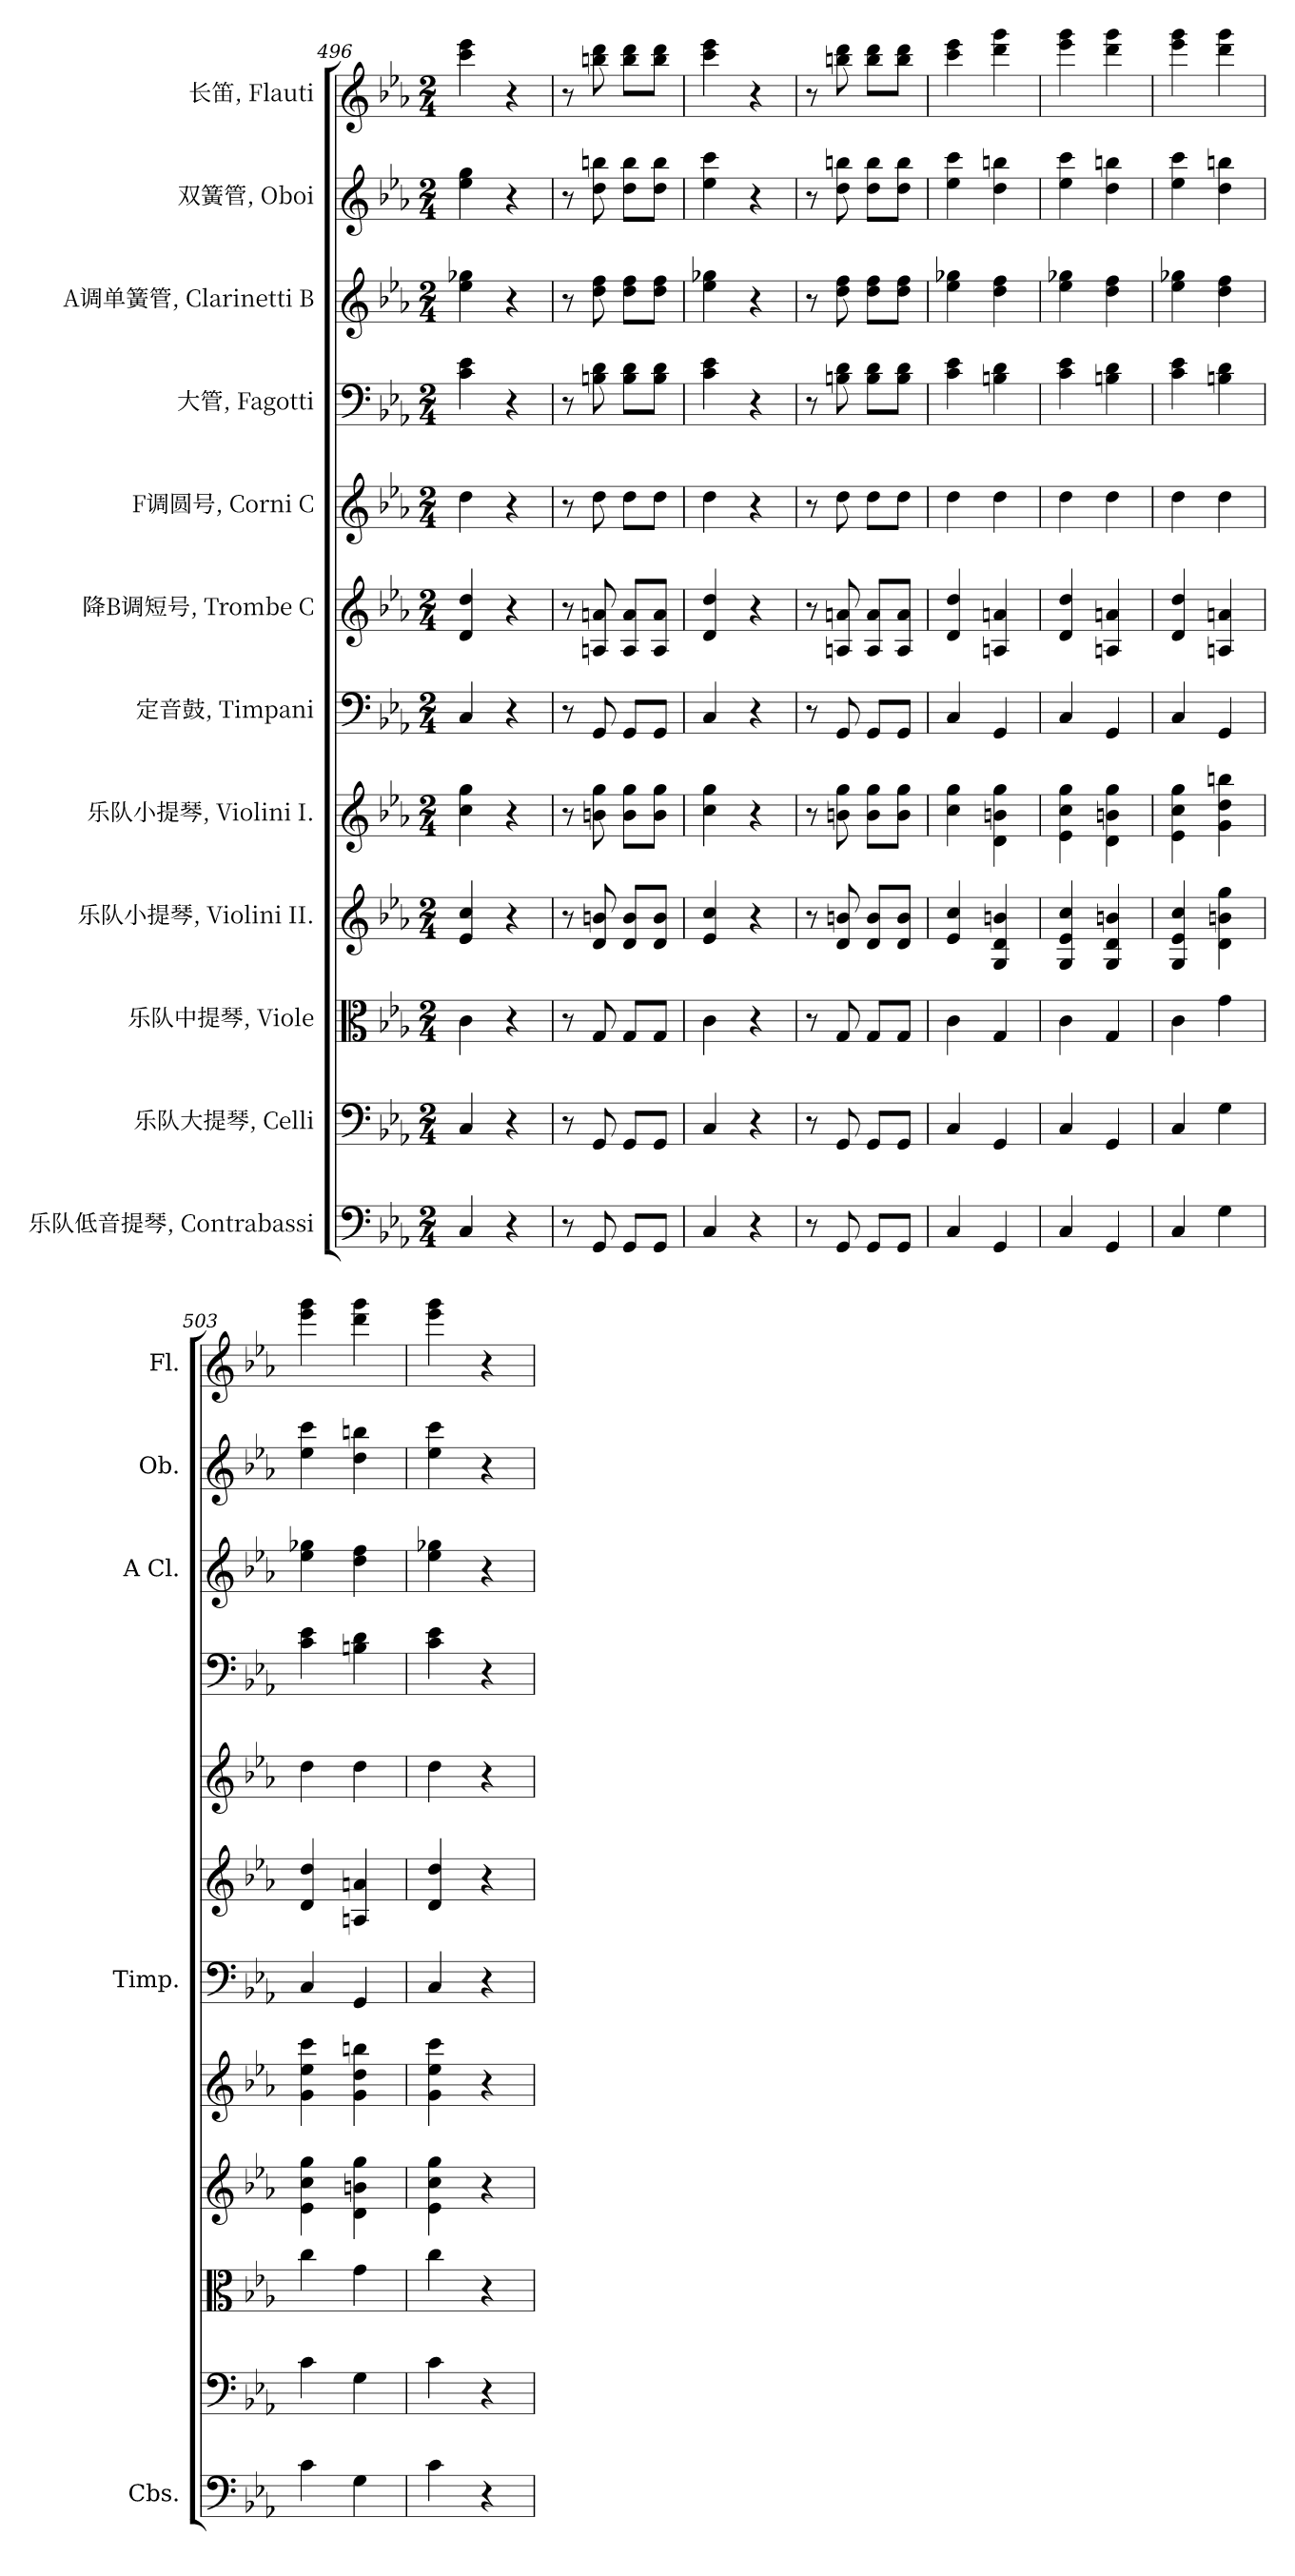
**kern	**kern	**kern	**kern	**kern	**kern	**kern	**kern	**kern	**kern	**kern	**kern
*part12	*part11	*part10	*part9	*part8	*part7	*part6	*part5	*part4	*part3	*part2	*part1
*staff12	*staff11	*staff10	*staff9	*staff8	*staff7	*staff6	*staff5	*staff4	*staff3	*staff2	*staff1
*I"乐队低音提琴, Contrabassi	*I"乐队大提琴, Celli	*I"乐队中提琴, Viole	*I"乐队小提琴, Violini II.	*I"乐队小提琴, Violini I.	*I"定音鼓, Timpani	*I"降B调短号, Trombe C	*I"F调圆号, Corni C	*I"大管, Fagotti	*I"A调单簧管, Clarinetti B	*I"双簧管, Oboi	*I"长笛, Flauti
*I'Cbs.	*	*	*	*	*I'Timp.	*	*	*	*I'A Cl.	*I'Ob.	*I'Fl.
*clefF4	*clefF4	*clefC3	*clefG2	*clefG2	*clefF4	*clefG2	*clefG2	*clefF4	*clefG2	*clefG2	*clefG2
*ITrd7c12	*	*	*	*	*	*ITrd1c2	*ITrd4c7	*	*ITrd2c3	*	*
*k[b-e-a-]	*k[b-e-a-]	*k[b-e-a-]	*k[b-e-a-]	*k[b-e-a-]	*k[b-e-a-]	*k[b-e-a-d-g-]	*k[b-e-a-d-]	*k[b-e-a-]	*k[]	*k[b-e-a-]	*k[b-e-a-]
*M2/4	*M2/4	*M2/4	*M2/4	*M2/4	*M2/4	*M2/4	*M2/4	*M2/4	*M2/4	*M2/4	*M2/4
=496	=496	=496	=496	=496	=496	=496	=496	=496	=496	=496	=496
4CC/	4C/	4c\	4e-/ 4cc/	4cc\ 4gg\	4C/	4c/ 4cc/	4g\	4c\ 4e-\	4cc\ 4ee-X\	4ee-\ 4gg\	4ccc\ 4eee-\
4r	4r	4r	4r	4r	4r	4r	4r	4r	4r	4r	4r
=497	=497	=497	=497	=497	=497	=497	=497	=497	=497	=497	=497
8r	8r	8r	8r	8r	8r	8r	8r	8r	8r	8r	8r
8GGG/	8GG/	8G/	8d/ 8bn/	8bn\ 8gg\	8GG/	8Gn/ 8gn/	8g\	8Bn\ 8d\	8b\ 8dd\	8dd\ 8bbn\	8bbn\ 8ddd\
8GGG/L	8GG/L	8G/L	8d/ 8b/L	8b\ 8gg\L	8GG/L	8G/ 8g/L	8g\L	8B\ 8d\L	8b\ 8dd\L	8dd\ 8bb\L	8bb\ 8ddd\L
8GGG/J	8GG/J	8G/J	8d/ 8b/J	8b\ 8gg\J	8GG/J	8G/ 8g/J	8g\J	8B\ 8d\J	8b\ 8dd\J	8dd\ 8bb\J	8bb\ 8ddd\J
=498	=498	=498	=498	=498	=498	=498	=498	=498	=498	=498	=498
4CC/	4C/	4c\	4e-/ 4cc/	4cc\ 4gg\	4C/	4c/ 4cc/	4g\	4c\ 4e-\	4cc\ 4ee-X\	4ee-\ 4ccc\	4ccc\ 4eee-\
4r	4r	4r	4r	4r	4r	4r	4r	4r	4r	4r	4r
=499	=499	=499	=499	=499	=499	=499	=499	=499	=499	=499	=499
8r	8r	8r	8r	8r	8r	8r	8r	8r	8r	8r	8r
8GGG/	8GG/	8G/	8d/ 8bn/	8bn\ 8gg\	8GG/	8Gn/ 8gn/	8g\	8Bn\ 8d\	8b\ 8dd\	8dd\ 8bbn\	8bbn\ 8ddd\
8GGG/L	8GG/L	8G/L	8d/ 8b/L	8b\ 8gg\L	8GG/L	8G/ 8g/L	8g\L	8B\ 8d\L	8b\ 8dd\L	8dd\ 8bb\L	8bb\ 8ddd\L
8GGG/J	8GG/J	8G/J	8d/ 8b/J	8b\ 8gg\J	8GG/J	8G/ 8g/J	8g\J	8B\ 8d\J	8b\ 8dd\J	8dd\ 8bb\J	8bb\ 8ddd\J
!!LO:PB:g=z
=500	=500	=500	=500	=500	=500	=500	=500	=500	=500	=500	=500
4CC/	4C/	4c\	4e-/ 4cc/	4cc\ 4gg\	4C/	4c/ 4cc/	4g\	4c\ 4e-\	4cc\ 4ee-X\	4ee-\ 4ccc\	4ccc\ 4eee-\
4GGG/	4GG/	4G/	4G/ 4d/ 4bn/	4d\ 4bn\ 4gg\	4GG/	4Gn/ 4gn/	4g\	4Bn\ 4d\	4b\ 4dd\	4dd\ 4bbn\	4ddd\ 4ggg\
=501	=501	=501	=501	=501	=501	=501	=501	=501	=501	=501	=501
4CC/	4C/	4c\	4G/ 4e-/ 4cc/	4e-\ 4cc\ 4gg\	4C/	4c/ 4cc/	4g\	4c\ 4e-\	4cc\ 4ee-X\	4ee-\ 4ccc\	4eee-\ 4ggg\
4GGG/	4GG/	4G/	4G/ 4d/ 4bn/	4d\ 4bn\ 4gg\	4GG/	4Gn/ 4gn/	4g\	4Bn\ 4d\	4b\ 4dd\	4dd\ 4bbn\	4ddd\ 4ggg\
=502	=502	=502	=502	=502	=502	=502	=502	=502	=502	=502	=502
4CC/	4C/	4c\	4G/ 4e-/ 4cc/	4e-\ 4cc\ 4gg\	4C/	4c/ 4cc/	4g\	4c\ 4e-\	4cc\ 4ee-X\	4ee-\ 4ccc\	4eee-\ 4ggg\
4GG\	4G\	4g\	4d\ 4bn\ 4gg\	4g\ 4dd\ 4bbn\	4GG/	4Gn/ 4gn/	4g\	4Bn\ 4d\	4b\ 4dd\	4dd\ 4bbn\	4ddd\ 4ggg\
=503	=503	=503	=503	=503	=503	=503	=503	=503	=503	=503	=503
4C\	4c\	4cc\	4e-\ 4cc\ 4gg\	4g\ 4ee-\ 4ccc\	4C/	4c/ 4cc/	4g\	4c\ 4e-\	4cc\ 4ee-X\	4ee-\ 4ccc\	4eee-\ 4ggg\
4GG\	4G\	4g\	4d\ 4bn\ 4gg\	4g\ 4dd\ 4bbn\	4GG/	4Gn/ 4gn/	4g\	4Bn\ 4d\	4b\ 4dd\	4dd\ 4bbn\	4ddd\ 4ggg\
=504	=504	=504	=504	=504	=504	=504	=504	=504	=504	=504	=504
4C\	4c\	4cc\	4e-\ 4cc\ 4gg\	4g\ 4ee-\ 4ccc\	4C/	4c/ 4cc/	4g\	4c\ 4e-\	4cc\ 4ee-X\	4ee-\ 4ccc\	4eee-\ 4ggg\
4r	4r	4r	4r	4r	4r	4r	4r	4r	4r	4r	4r
=	=	=	=	=	=	=	=	=	=	=	=
*-	*-	*-	*-	*-	*-	*-	*-	*-	*-	*-	*-
